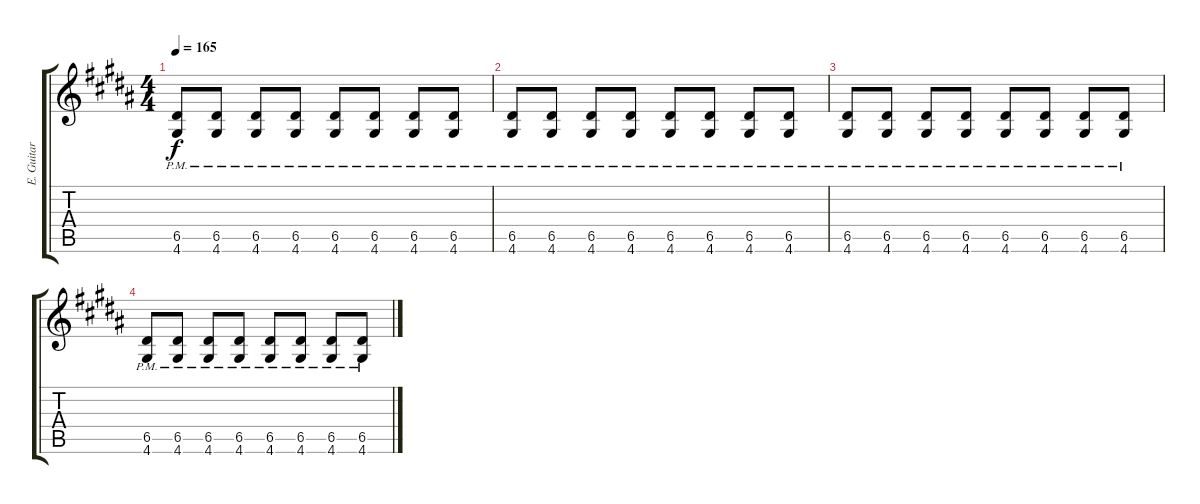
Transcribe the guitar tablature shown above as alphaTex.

\track ("E. Guitar I" "E. Guitar ") {instrument overdrivenguitar}
\staff {score tabs}
\tuning (E4 B3 G3 D3 A2 E2) {hide}
\ts (4 4)
\tempo 165
\clef g2
\ks b
(6.5{pm} 4.6{pm}).8{dy f} (6.5{pm} 4.6{pm}).8 (6.5{pm} 4.6{pm}).8 (6.5{pm} 4.6{pm}).8 (6.5{pm} 4.6{pm}).8 (6.5{pm} 4.6{pm}).8 (6.5{pm} 4.6{pm}).8 (6.5{pm} 4.6{pm}).8 |
(6.5{pm} 4.6{pm}).8 (6.5{pm} 4.6{pm}).8 (6.5{pm} 4.6{pm}).8 (6.5{pm} 4.6{pm}).8 (6.5{pm} 4.6{pm}).8 (6.5{pm} 4.6{pm}).8 (6.5{pm} 4.6{pm}).8 (6.5{pm} 4.6{pm}).8 |
(6.5{pm} 4.6{pm}).8 (6.5{pm} 4.6{pm}).8 (6.5{pm} 4.6{pm}).8 (6.5{pm} 4.6{pm}).8 (6.5{pm} 4.6{pm}).8 (6.5{pm} 4.6{pm}).8 (6.5{pm} 4.6{pm}).8 (6.5{pm} 4.6{pm}).8 |
(6.5{pm} 4.6{pm}).8 (6.5{pm} 4.6{pm}).8 (6.5{pm} 4.6{pm}).8 (6.5{pm} 4.6{pm}).8 (6.5{pm} 4.6{pm}).8 (6.5{pm} 4.6{pm}).8 (6.5{pm} 4.6{pm}).8 (6.5{pm} 4.6{pm}).8
